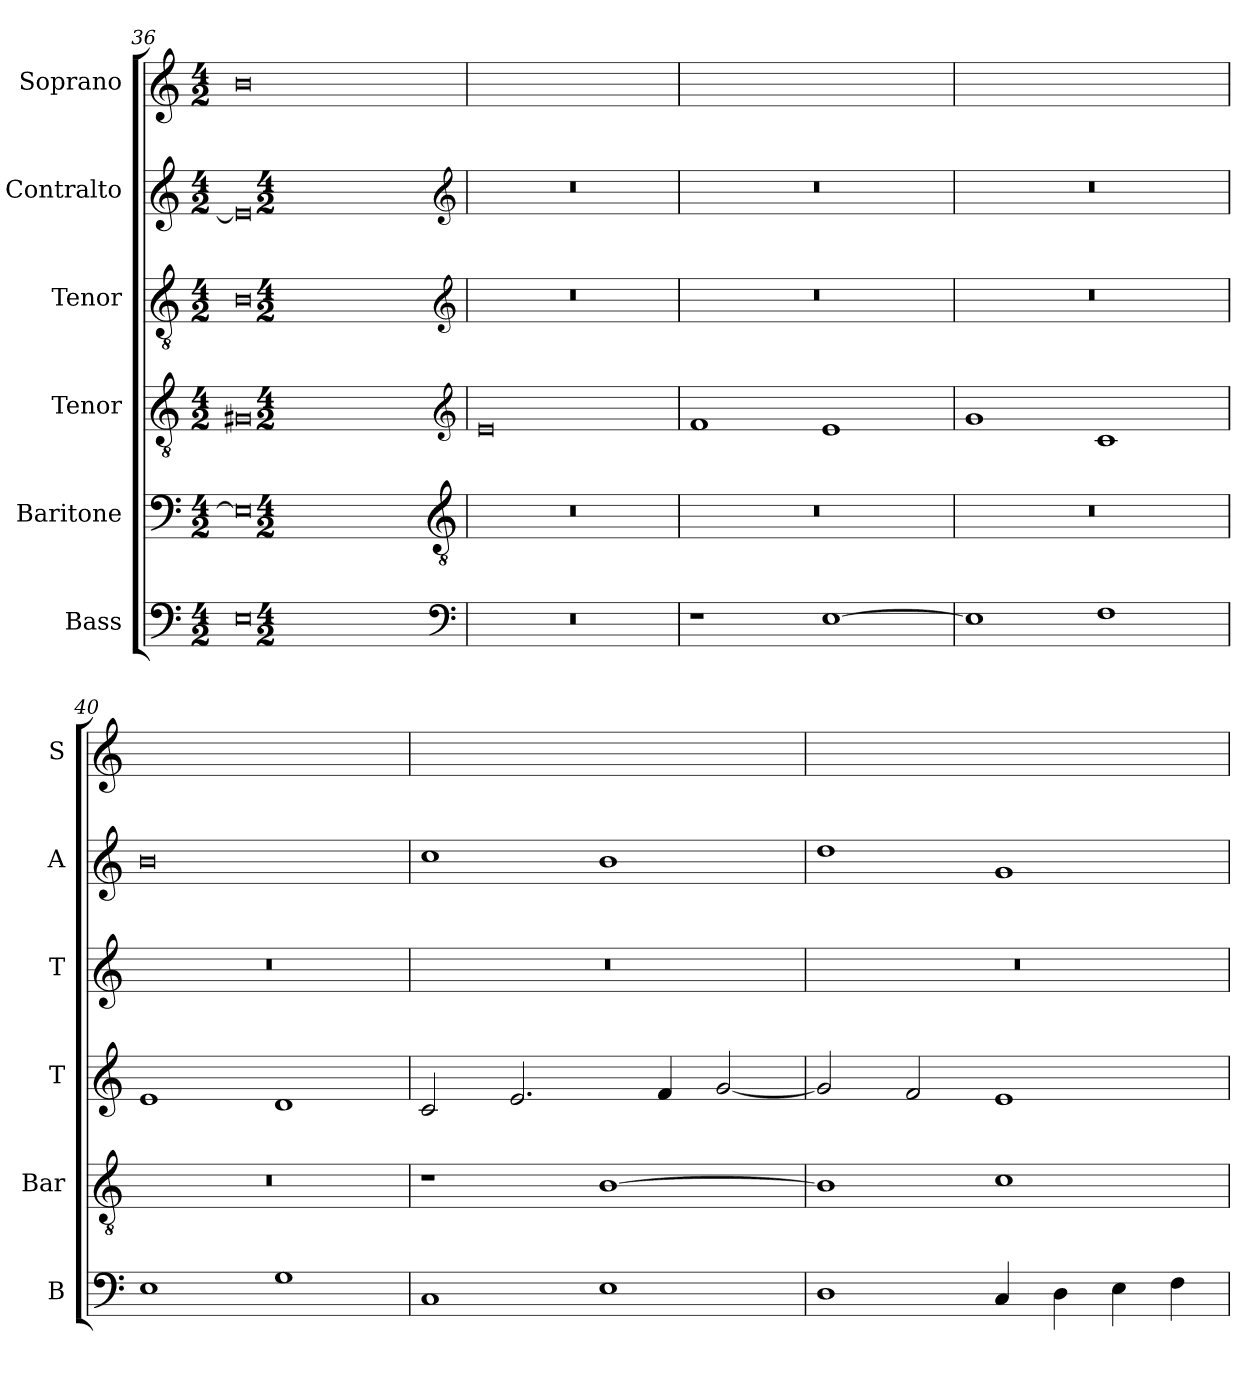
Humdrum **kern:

**kern	**kern	**kern	**kern	**kern	**kern
*part6	*part5	*part4	*part3	*part2	*part1
*staff6	*staff5	*staff4	*staff3	*staff2	*staff1
*I"Bass	*I"Baritone	*I"Tenor	*I"Tenor	*I"Contralto	*I"Soprano
*I'B	*I'Bar	*I'T	*I'T	*I'A	*I'S
*clefF4	*clefF4	*clefGv2	*clefGv2	*clefG2	*clefG2
*k[]	*k[]	*k[]	*k[]	*k[]	*k[]
*E:phr	*E:phr	*E:phr	*E:phr	*E:phr	*E:phr
*M4/2	*M4/2	*M4/2	*M4/2	*M4/2	*M4/2
=36	=36	=36	=36	=36	=36
0E	0E]	0G#X	0B	0e]	0b
*clefF4	*clefGv2	*clefG2	*clefG2	*clefG2	*
*k[]	*k[]	*k[]	*k[]	*k[]	*
*E:phr	*E:phr	*E:phr	*E:phr	*E:phr	*
*M4/2	*M4/2	*M4/2	*M4/2	*M4/2	*
=37	=37	=37	=37	=37	=37
0r	0r	0e	0r	0r	0ryy
=38	=38	=38	=38	=38	=38
1r	0r	1f	0r	0r	0ryy
[1E	.	1e	.	.	.
=39	=39	=39	=39	=39	=39
1E]	0r	1g	0r	0r	0ryy
1F	.	1c	.	.	.
=40	=40	=40	=40	=40	=40
1E	0r	1e	0r	0b	0ryy
1G	.	1d	.	.	.
=41	=41	=41	=41	=41	=41
1C	1r	2c	0r	1cc	0ryy
.	.	2.e	.	.	.
1E	[1B	.	.	1b	.
.	.	4f	.	.	.
.	.	[2g	.	.	.
=42	=42	=42	=42	=42	=42
1D	1B]	2g]	0r	1dd	0ryy
.	.	2f	.	.	.
4C	1c	1e	.	1g	.
4D	.	.	.	.	.
4E	.	.	.	.	.
4F	.	.	.	.	.
=	=	=	=	=	=
*-	*-	*-	*-	*-	*-
